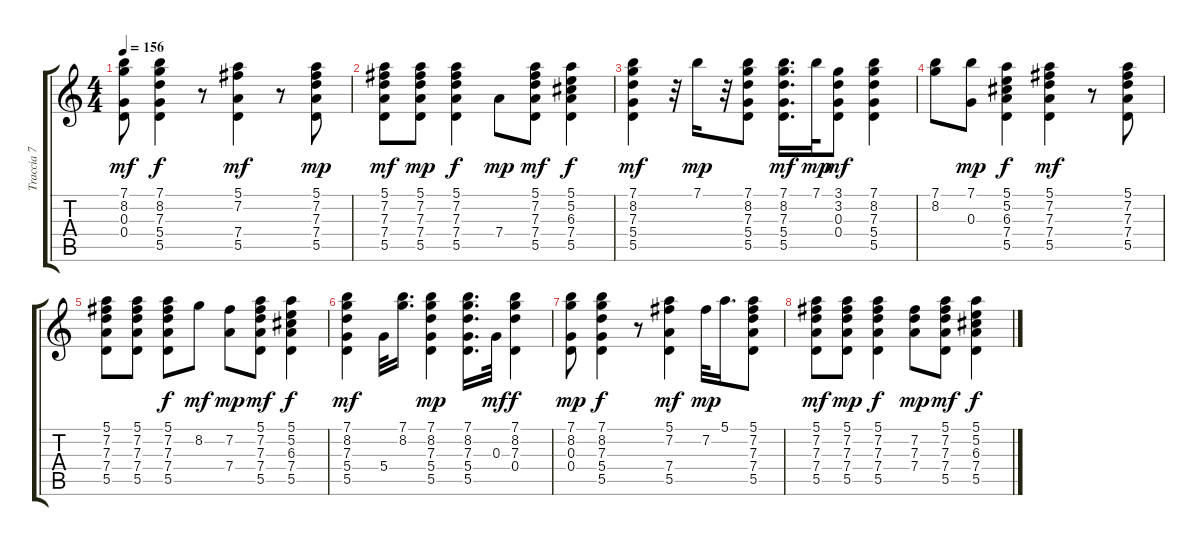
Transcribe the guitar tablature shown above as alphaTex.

\track ("Traccia 7" "Traccia 7") {instrument acousticguitarsteel}
\staff {score tabs}
\tuning (E4 B3 G3 D3 A2 E2) {hide}
\ts (4 4)
\tempo 156
\clef g2
\ks c
(7.1 8.2 0.3 0.4).8{dy mf} (7.1 8.2 7.3 5.4 5.5).4{dy f} r.8 (5.1 7.2 7.4 5.5).4{dy mf} r.8 (5.1 7.2 7.3 7.4 5.5).8{dy mp} |
(5.1 7.2 7.3 7.4 5.5).8{dy mf} (5.1 7.2 7.3 7.4 5.5).8{dy mp} (5.1 7.2 7.3 7.4 5.5).4{dy f} 7.4.8{dy mp} (5.1 7.2 7.3 7.4 5.5).8{dy mf} (5.1 5.2 6.3 7.4 5.5).4{dy f} |
(7.1 8.2 7.3 5.4 5.5).4{dy mf} r.32 7.1.16{dy mp} r.32 (7.1 8.2 7.3 5.4 5.5).8 (7.1 8.2 7.3 5.4 5.5).16{d dy mf} 7.1.32{dy mp} (3.1 3.2 0.3 0.4).8{dy mf} (7.1 8.2 7.3 5.4 5.5).4 |
(7.1 8.2).8 (7.1 0.3).8{dy mp} (5.1 5.2 6.3 7.4 5.5).4{dy f} (5.1 7.2 7.3 7.4 5.5).4{dy mf} r.8 (5.1 7.2 7.3 7.4 5.5).8 |
(5.1 7.2 7.3 7.4 5.5).8 (5.1 7.2 7.3 7.4 5.5).8 (5.1 7.2 7.3 7.4 5.5).8{dy f} 8.2.8{dy mf} (7.2 7.4).8{dy mp} (5.1 7.2 7.3 7.4 5.5).8{dy mf} (5.1 5.2 6.3 7.4 5.5).4{dy f} |
(7.1 8.2 7.3 5.4 5.5).4{dy mf} 5.4.32 (7.1 8.2).16{d} (7.1 8.2 7.3 5.4 5.5).4{dy mp} (7.1 8.2 7.3 5.4 5.5).16{d} 0.3.32{dy mf} (7.1 8.2 7.3 0.4).4{dy f} |
(7.1 8.2 0.3 0.4).8{dy mp} (7.1 8.2 7.3 5.4 5.5).4{dy f} r.8 (5.1 7.2 7.4 5.5).4{dy mf} 7.2.32{dy mp} 5.1.16{d} (5.1 7.2 7.3 7.4 5.5).8 |
(5.1 7.2 7.3 7.4 5.5).8{dy mf} (5.1 7.2 7.3 7.4 5.5).8{dy mp} (5.1 7.2 7.3 7.4 5.5).4{dy f} (7.2 7.3 7.4).8{dy mp} (5.1 7.2 7.3 7.4 5.5).8{dy mf} (5.1 5.2 6.3 7.4 5.5).4{dy f}
